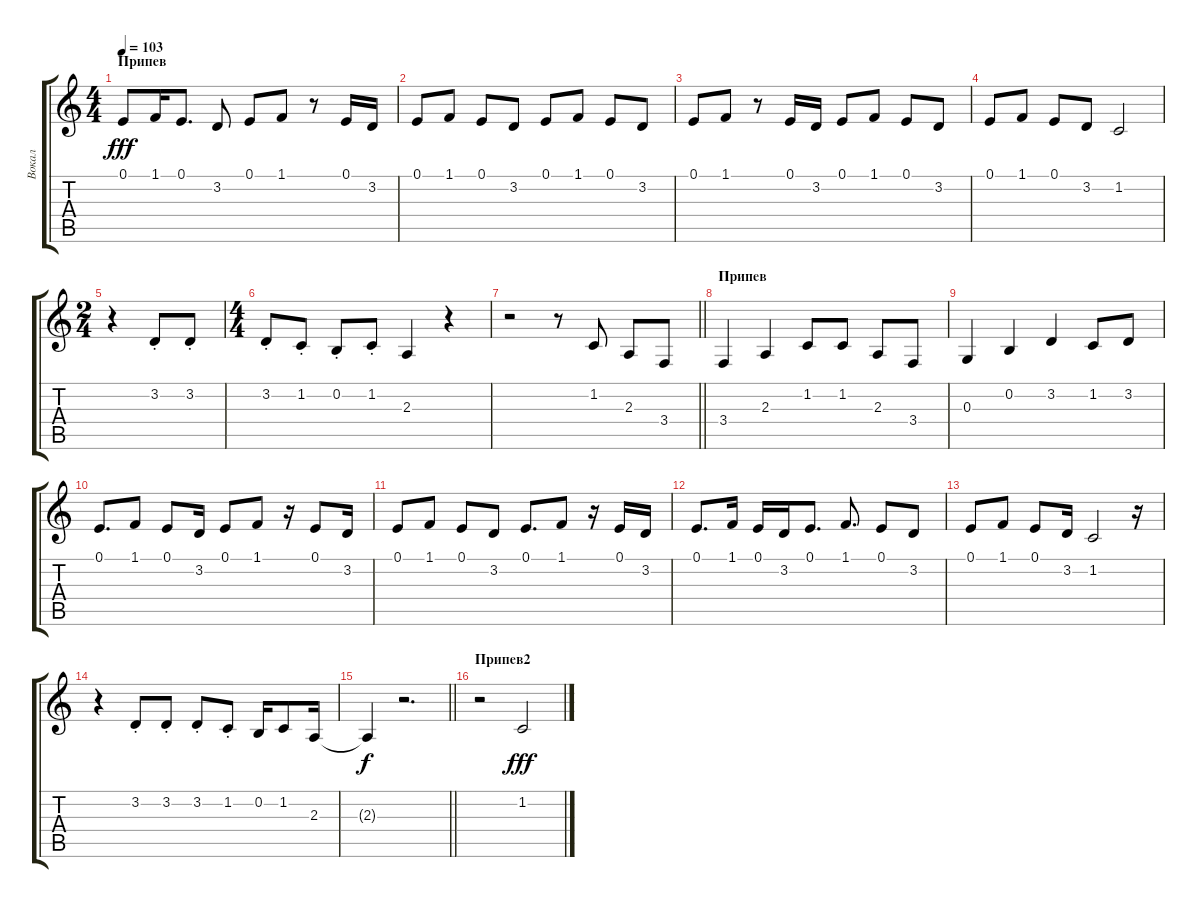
\track ("Вокал" "Вокал") {instrument altosax}
\staff {score tabs}
\tuning (E4 B3 G3 D3 A2 E2) {hide}
\ts (4 4)
\section ("" "Припев")
\tempo 103
\clef g2
\ks c
0.1.8{dy fff} 1.1.16 0.1.8{d} 3.2.8 0.1.8 1.1.8 r.8 0.1.16 3.2.16 |
0.1.8 1.1.8 0.1.8 3.2.8 0.1.8 1.1.8 0.1.8 3.2.8 |
0.1.8 1.1.8 r.8 0.1.16 3.2.16 0.1.8 1.1.8 0.1.8 3.2.8 |
0.1.8 1.1.8 0.1.8 3.2.8 1.2.2 |
\ts (2 4)
r.4 3.2{st}.8 3.2{st}.8 |
\ts (4 4)
3.2{st}.8 1.2{st}.8 0.2{st}.8 1.2{st}.8 2.3.4 r.4 |
\barLineRight lightlight
r.2 r.8 1.2.8 2.3.8 3.4.8 |
\section ("" "Припев")
3.4.4 2.3.4 1.2.8 1.2.8 2.3.8 3.4.8 |
0.3.4 0.2.4 3.2.4 1.2.8 3.2.8 |
0.1.8{d} 1.1.8 0.1.8 3.2.16 0.1.8 1.1.8 r.16 0.1.8 3.2.16 |
0.1.8 1.1.8 0.1.8 3.2.8 0.1.8{d} 1.1.8 r.16 0.1.16 3.2.16 |
0.1.8{d} 1.1.16 0.1.16 3.2.16 0.1.8{d} 1.1.8{d} 0.1.8 3.2.8 |
0.1.8 1.1.8 0.1.8 3.2.16 1.2.2 r.16 |
r.4 3.2{st}.8 3.2{st}.8 3.2{st}.8 1.2{st}.8 0.2.16 1.2.8 2.3.16 |
\barLineRight lightlight
2.3{t}.4{dy f} r.2{d} |
\section ("" "Припев2")
r.2 1.2.2{dy fff}
